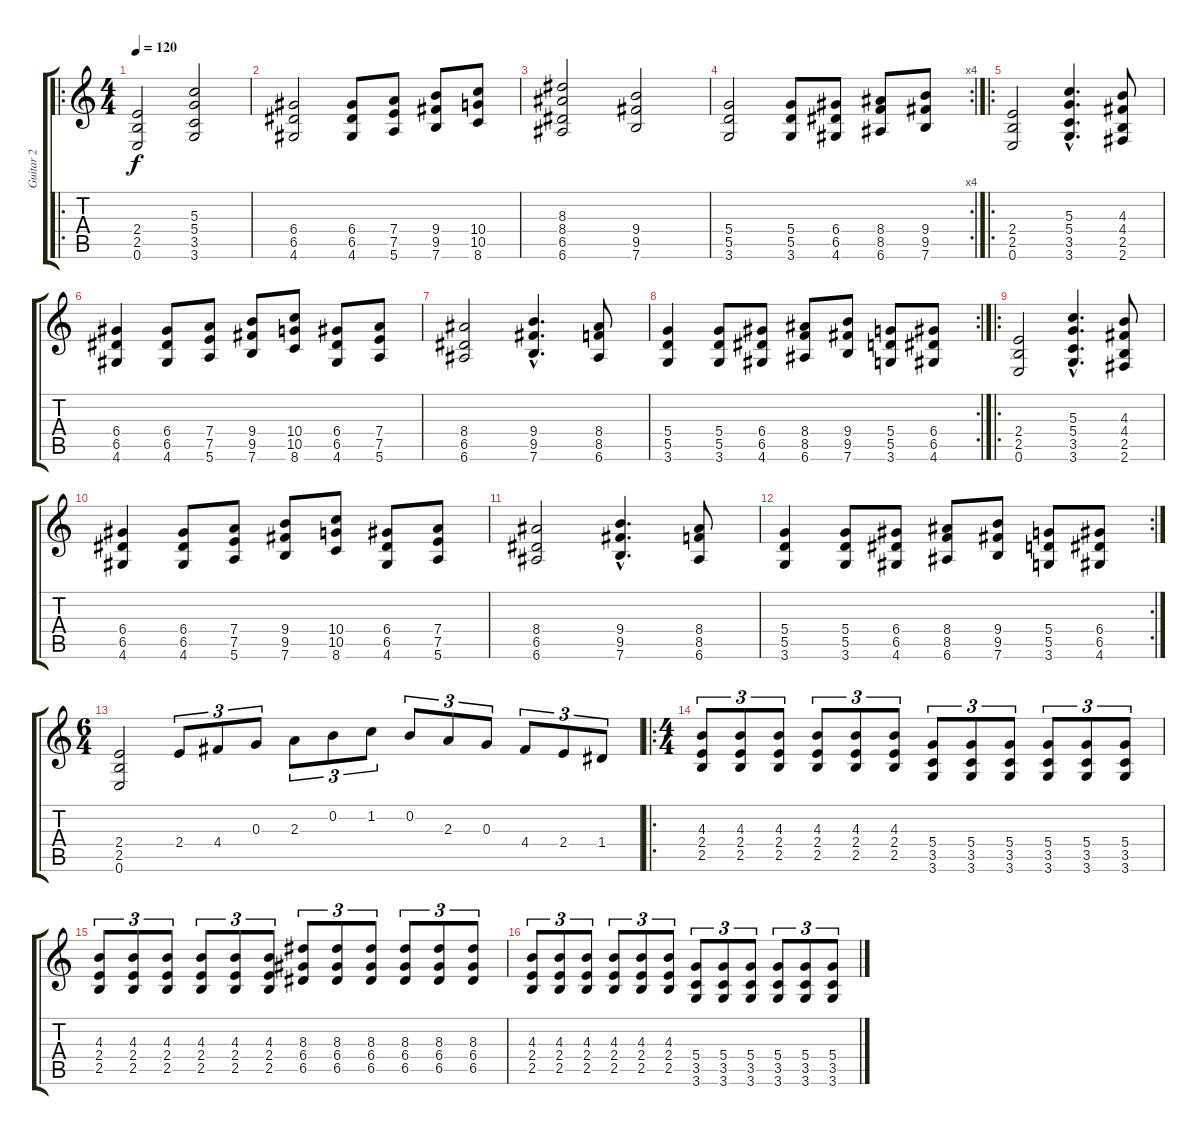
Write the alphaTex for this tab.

\track ("Guitar 2" "Guitar 2") {instrument distortionguitar}
\staff {score tabs}
\tuning (E4 B3 G3 D3 A2 E2) {hide}
\ro
\ts (4 4)
\tempo 120
\clef g2
\ks c
(2.4 2.5 0.6).2{dy f instrument distortionguitar} (5.3 5.4 3.5 3.6).2 |
(6.4 6.5 4.6).2 (6.4 6.5 4.6).8 (7.4 7.5 5.6).8 (9.4 9.5 7.6).8 (10.4 10.5 8.6).8 |
(8.3 8.4 6.5 6.6).2 (9.4 9.5 7.6).2 |
\rc 4
(5.4 5.5 3.6).2 (5.4 5.5 3.6).8 (6.4 6.5 4.6).8 (8.4 8.5 6.6).8 (9.4 9.5 7.6).8 |
\ro
(2.4 2.5 0.6).2 (5.3{hac} 5.4{hac} 3.5{hac} 3.6{hac}).4{d} (4.3 4.4 2.5 2.6).8 |
(6.4 6.5 4.6).4 (6.4 6.5 4.6).8 (7.4 7.5 5.6).8 (9.4 9.5 7.6).8 (10.4 10.5 8.6).8 (6.4 6.5 4.6).8 (7.4 7.5 5.6).8 |
(8.4 6.5 6.6).2 (9.4{hac} 9.5{hac} 7.6{hac}).4{d} (8.4 8.5 6.6).8 |
\rc 2
(5.4 5.5 3.6).4 (5.4 5.5 3.6).8 (6.4 6.5 4.6).8 (8.4 8.5 6.6).8 (9.4 9.5 7.6).8 (5.4 5.5 3.6).8 (6.4 6.5 4.6).8 |
\ro
(2.4 2.5 0.6).2 (5.3{hac} 5.4{hac} 3.5{hac} 3.6{hac}).4{d} (4.3 4.4 2.5 2.6).8 |
(6.4 6.5 4.6).4 (6.4 6.5 4.6).8 (7.4 7.5 5.6).8 (9.4 9.5 7.6).8 (10.4 10.5 8.6).8 (6.4 6.5 4.6).8 (7.4 7.5 5.6).8 |
(8.4 6.5 6.6).2 (9.4{hac} 9.5{hac} 7.6{hac}).4{d} (8.4 8.5 6.6).8 |
\rc 2
(5.4 5.5 3.6).4 (5.4 5.5 3.6).8 (6.4 6.5 4.6).8 (8.4 8.5 6.6).8 (9.4 9.5 7.6).8 (5.4 5.5 3.6).8 (6.4 6.5 4.6).8 |
\ts (6 4)
(2.4 2.5 0.6).2 2.4.8{tu (3 2)} 4.4.8{tu (3 2)} 0.3.8{tu (3 2)} 2.3.8{tu (3 2)} 0.2.8{tu (3 2)} 1.2.8{tu (3 2)} 0.2.8{tu (3 2)} 2.3.8{tu (3 2)} 0.3.8{tu (3 2)} 4.4.8{tu (3 2)} 2.4.8{tu (3 2)} 1.4.8{tu (3 2)} |
\ro
\ts (4 4)
(4.3 2.4 2.5).8{tu (3 2)} (4.3 2.4 2.5).8{tu (3 2)} (4.3 2.4 2.5).8{tu (3 2)} (4.3 2.4 2.5).8{tu (3 2)} (4.3 2.4 2.5).8{tu (3 2)} (4.3 2.4 2.5).8{tu (3 2)} (5.4 3.5 3.6).8{tu (3 2)} (5.4 3.5 3.6).8{tu (3 2)} (5.4 3.5 3.6).8{tu (3 2)} (5.4 3.5 3.6).8{tu (3 2)} (5.4 3.5 3.6).8{tu (3 2)} (5.4 3.5 3.6).8{tu (3 2)} |
(4.3 2.4 2.5).8{tu (3 2)} (4.3 2.4 2.5).8{tu (3 2)} (4.3 2.4 2.5).8{tu (3 2)} (4.3 2.4 2.5).8{tu (3 2)} (4.3 2.4 2.5).8{tu (3 2)} (4.3 2.4 2.5).8{tu (3 2)} (8.3 6.4 6.5).8{tu (3 2)} (8.3 6.4 6.5).8{tu (3 2)} (8.3 6.4 6.5).8{tu (3 2)} (8.3 6.4 6.5).8{tu (3 2)} (8.3 6.4 6.5).8{tu (3 2)} (8.3 6.4 6.5).8{tu (3 2)} |
(4.3 2.4 2.5).8{tu (3 2)} (4.3 2.4 2.5).8{tu (3 2)} (4.3 2.4 2.5).8{tu (3 2)} (4.3 2.4 2.5).8{tu (3 2)} (4.3 2.4 2.5).8{tu (3 2)} (4.3 2.4 2.5).8{tu (3 2)} (5.4 3.5 3.6).8{tu (3 2)} (5.4 3.5 3.6).8{tu (3 2)} (5.4 3.5 3.6).8{tu (3 2)} (5.4 3.5 3.6).8{tu (3 2)} (5.4 3.5 3.6).8{tu (3 2)} (5.4 3.5 3.6).8{tu (3 2)}
